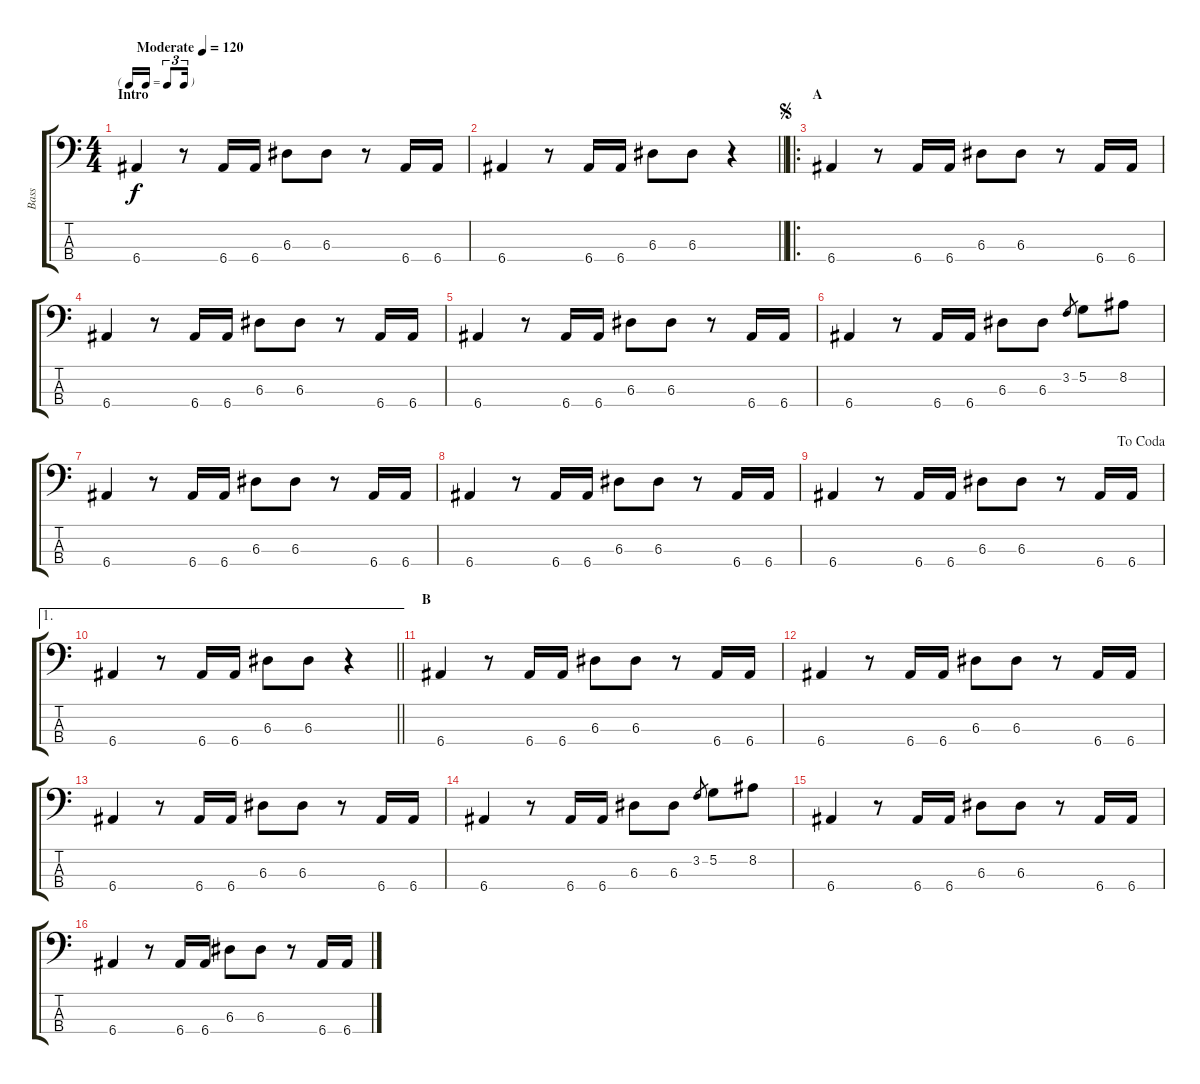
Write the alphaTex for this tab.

\track ("Bass" "Bass") {instrument electricbassfinger}
\staff {score tabs}
\tuning (G2 D2 A1 E1) {hide}
\ts (4 4)
\tf triplet16th
\section ("" "Intro")
\tempo (120 "Moderate")
\clef f4
\ks c
6.4.4{dy f instrument electricbassfinger} r.8 6.4.16 6.4.16 6.3.8 6.3.8 r.8 6.4.16 6.4.16 |
\barLineRight lightlight
6.4.4 r.8 6.4.16 6.4.16 6.3.8 6.3.8 r.4 |
\ro
\section ("" "A")
\jump segno
6.4.4 r.8 6.4.16 6.4.16 6.3.8 6.3.8 r.8 6.4.16 6.4.16 |
6.4.4 r.8 6.4.16 6.4.16 6.3.8 6.3.8 r.8 6.4.16 6.4.16 |
6.4.4 r.8 6.4.16 6.4.16 6.3.8 6.3.8 r.8 6.4.16 6.4.16 |
6.4.4 r.8 6.4.16 6.4.16 6.3.8 6.3.8 3.2.8{gr} 5.2.8 8.2.8 |
6.4.4 r.8 6.4.16 6.4.16 6.3.8 6.3.8 r.8 6.4.16 6.4.16 |
6.4.4 r.8 6.4.16 6.4.16 6.3.8 6.3.8 r.8 6.4.16 6.4.16 |
\jump dacoda
6.4.4 r.8 6.4.16 6.4.16 6.3.8 6.3.8 r.8 6.4.16 6.4.16 |
\ae 1
\barLineRight lightlight
6.4.4 r.8 6.4.16 6.4.16 6.3.8 6.3.8 r.4 |
\section ("" "B")
6.4.4 r.8 6.4.16 6.4.16 6.3.8 6.3.8 r.8 6.4.16 6.4.16 |
6.4.4 r.8 6.4.16 6.4.16 6.3.8 6.3.8 r.8 6.4.16 6.4.16 |
6.4.4 r.8 6.4.16 6.4.16 6.3.8 6.3.8 r.8 6.4.16 6.4.16 |
6.4.4 r.8 6.4.16 6.4.16 6.3.8 6.3.8 3.2.8{gr} 5.2.8 8.2.8 |
6.4.4 r.8 6.4.16 6.4.16 6.3.8 6.3.8 r.8 6.4.16 6.4.16 |
6.4.4 r.8 6.4.16 6.4.16 6.3.8 6.3.8 r.8 6.4.16 6.4.16
